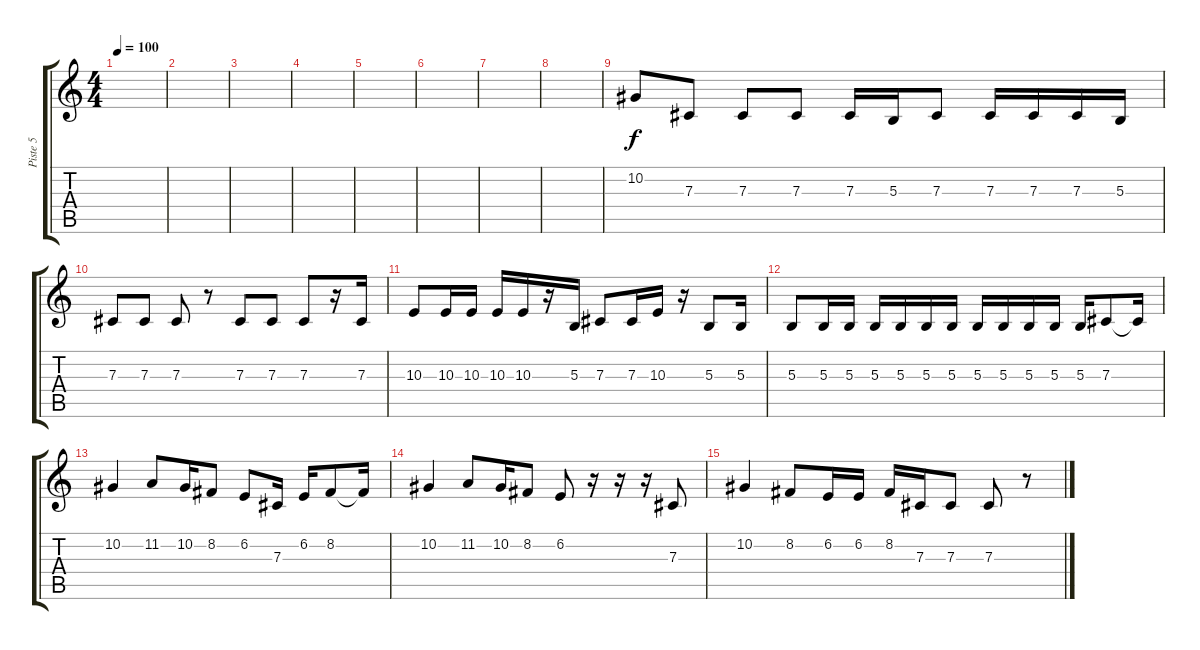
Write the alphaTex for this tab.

\track ("Piste 5" "Piste 5") {instrument lead2sawtooth}
\staff {score tabs}
\tuning (Eb4 Bb3 Gb3 Db3 Ab2 Db2) {hide}
\ts (4 4)
\tempo 100
\clef g2
\ks c
|
|
|
|
|
|
|
|
10.2.8 7.3.8 7.3.8 7.3.8 7.3.16 5.3.16 7.3.8 7.3.16 7.3.16 7.3.16 5.3.16 |
7.3.8 7.3.8 7.3.8 r.8 7.3.8 7.3.8 7.3.8 r.16 7.3.16 |
10.3.8 10.3.16 10.3.16 10.3.16 10.3.16 r.16 5.3.16 7.3.8 7.3.16 10.3.16 r.16 5.3.8 5.3.16 |
5.3.8 5.3.16 5.3.16 5.3.16 5.3.16 5.3.16 5.3.16 5.3.16 5.3.16 5.3.16 5.3.16 5.3.16 7.3.8 7.3{t}.16 |
10.2.4 11.2.8 10.2.16 8.2.8 6.2.8 7.3.16 6.2.16 8.2.8 8.2{t}.16 |
10.2.4 11.2.8 10.2.16 8.2.8 6.2.8 r.16 r.16 r.16 7.3.8 |
10.2.4 8.2.8 6.2.16 6.2.16 8.2.16 7.3.16 7.3.8 7.3.8 r.8
